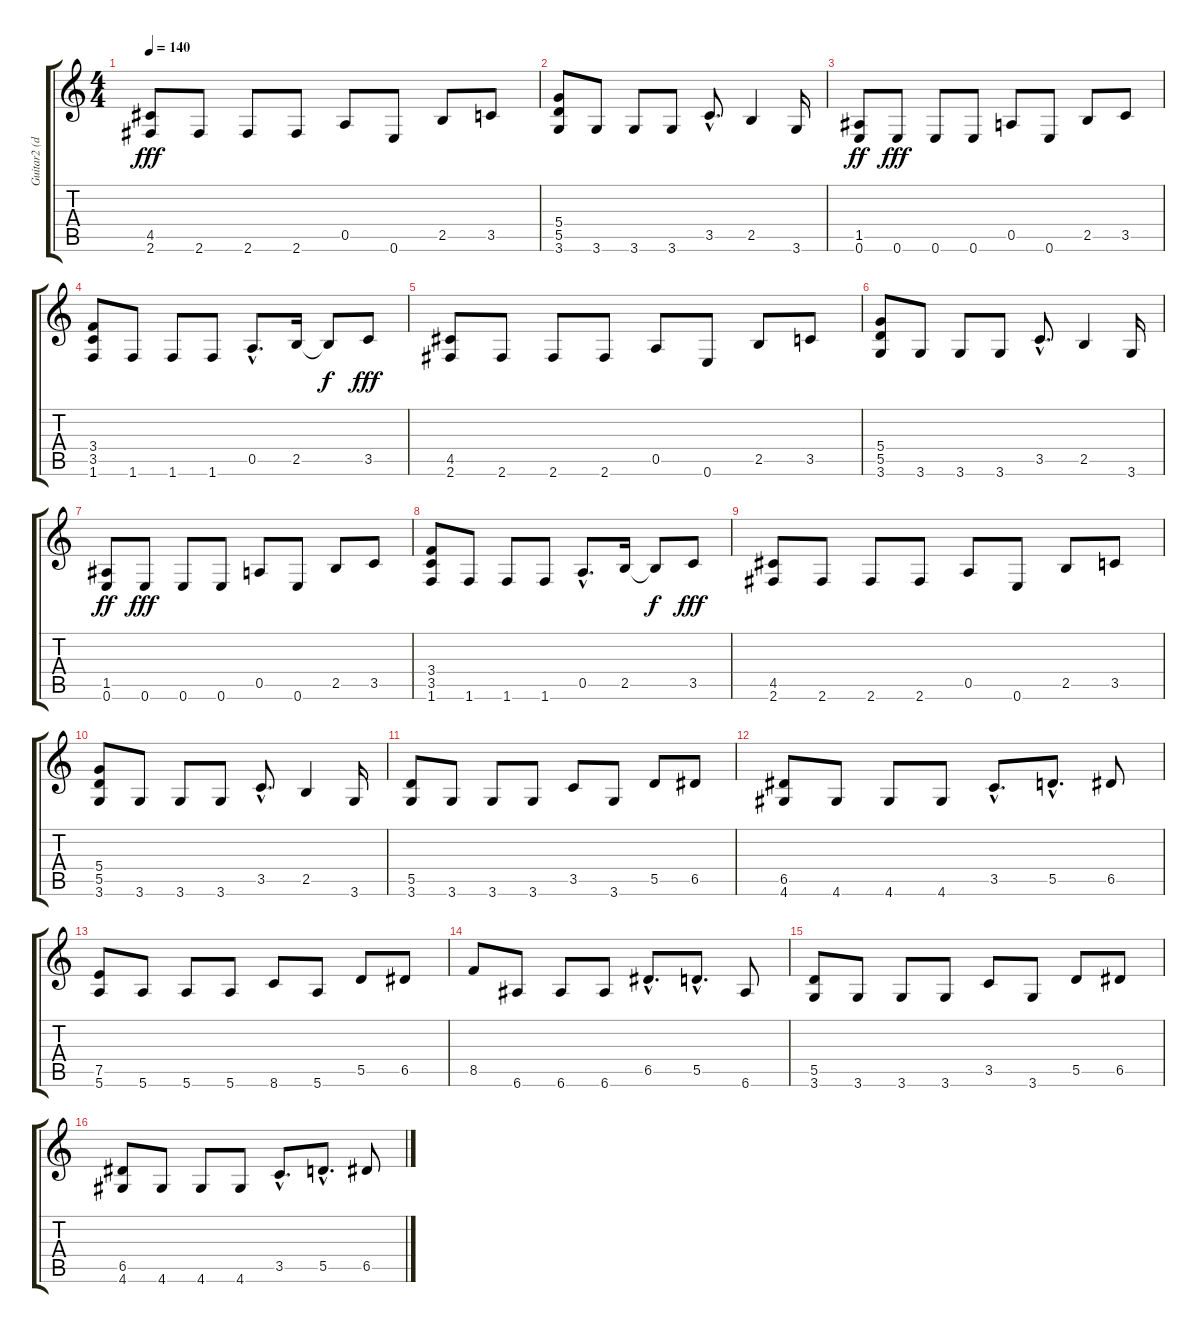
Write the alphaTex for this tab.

\track ("Guitar2 (dist)" "Guitar2 (d") {instrument distortionguitar}
\staff {score tabs}
\tuning (E4 B3 G3 D3 A2 E2) {hide}
\ts (4 4)
\tempo 140
\clef g2
\ks c
(4.5 2.6).8{dy fff} 2.6.8 2.6.8 2.6.8 0.5.8 0.6.8 2.5.8 3.5.8 |
(5.4 5.5 3.6).8 3.6.8 3.6.8 3.6.8 3.5{hac}.8{d} 2.5.4 3.6.16 |
(1.5 0.6).8{dy ff} 0.6.8{dy fff} 0.6.8 0.6.8 0.5.8 0.6.8 2.5.8 3.5.8 |
(3.4 3.5 1.6).8 1.6.8 1.6.8 1.6.8 0.5{hac}.8{d} 2.5.16 2.5{t}.8{dy f} 3.5.8{dy fff} |
(4.5 2.6).8 2.6.8 2.6.8 2.6.8 0.5.8 0.6.8 2.5.8 3.5.8 |
(5.4 5.5 3.6).8 3.6.8 3.6.8 3.6.8 3.5{hac}.8{d} 2.5.4 3.6.16 |
(1.5 0.6).8{dy ff} 0.6.8{dy fff} 0.6.8 0.6.8 0.5.8 0.6.8 2.5.8 3.5.8 |
(3.4 3.5 1.6).8 1.6.8 1.6.8 1.6.8 0.5{hac}.8{d} 2.5.16 2.5{t}.8{dy f} 3.5.8{dy fff} |
(4.5 2.6).8 2.6.8 2.6.8 2.6.8 0.5.8 0.6.8 2.5.8 3.5.8 |
(5.4 5.5 3.6).8 3.6.8 3.6.8 3.6.8 3.5{hac}.8{d} 2.5.4 3.6.16 |
(5.5 3.6).8 3.6.8 3.6.8 3.6.8 3.5.8 3.6.8 5.5.8 6.5.8 |
(6.5 4.6).8 4.6.8 4.6.8 4.6.8 3.5{hac}.8{d} 5.5{hac}.8{d} 6.5.8 |
(7.5 5.6).8 5.6.8 5.6.8 5.6.8 8.6.8 5.6.8 5.5.8 6.5.8 |
8.5.8 6.6.8 6.6.8 6.6.8 6.5{hac}.8{d} 5.5{hac}.8{d} 6.6.8 |
(5.5 3.6).8 3.6.8 3.6.8 3.6.8 3.5.8 3.6.8 5.5.8 6.5.8 |
(6.5 4.6).8 4.6.8 4.6.8 4.6.8 3.5{hac}.8{d} 5.5{hac}.8{d} 6.5.8
